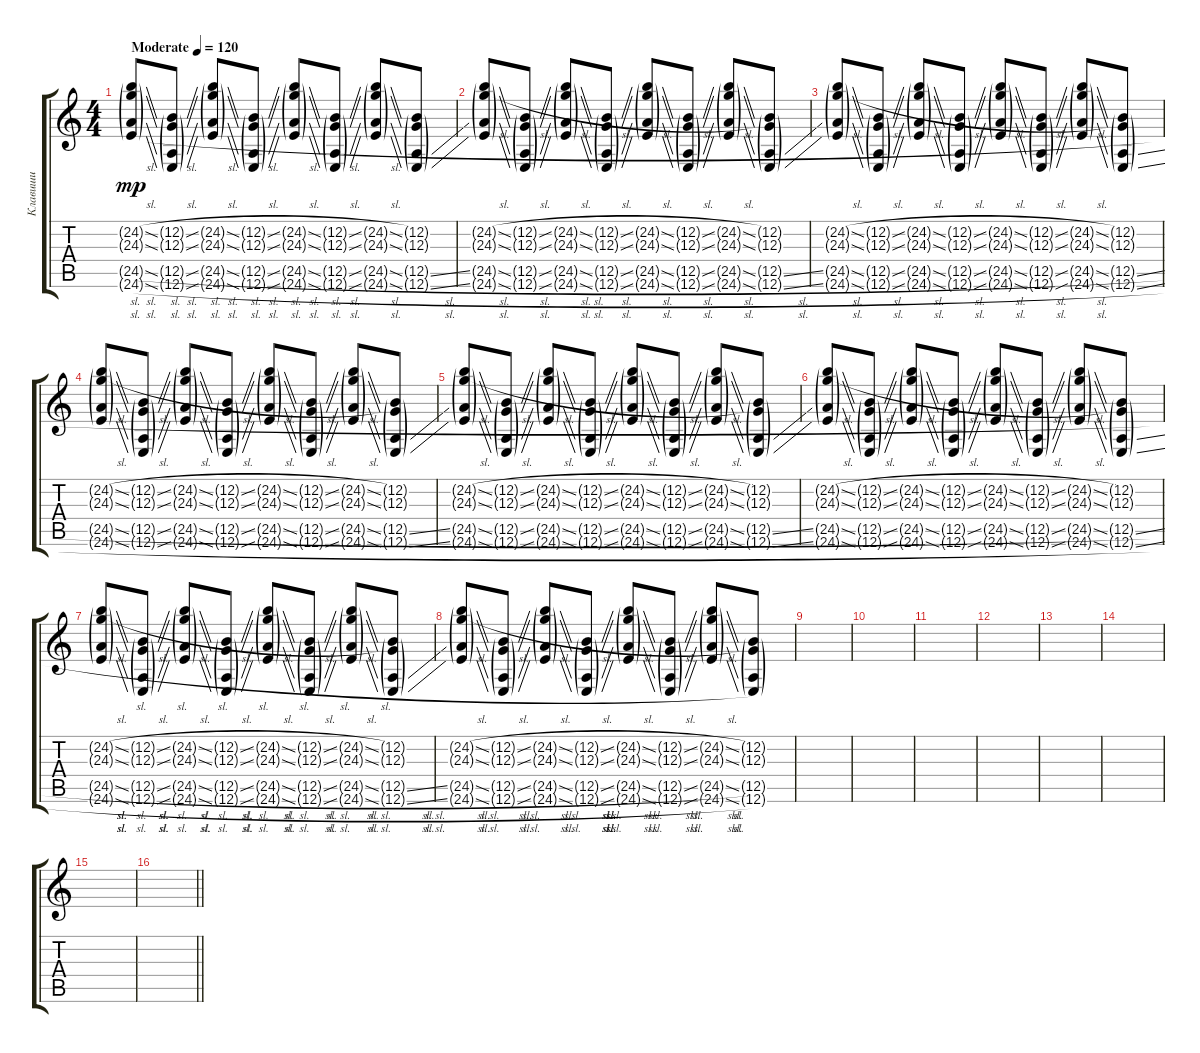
\track ("Клавиши" "Клавиши") {instrument lead6voice}
\staff {score tabs}
\tuning (E4 B3 G3 D3 A2 E2) {hide}
\ts (4 4)
\tempo (120 "Moderate")
\clef g2
\ks c
(24.2{sl g} 24.3{sl g} 24.5{sl g} 24.6{sl g}).8{dy mp instrument lead6voice} (12.2{sl g} 12.3{sl g} 12.5{sl g} 12.6{sl g}).8 (24.2{sl g} 24.3{sl g} 24.5{sl g} 24.6{sl g}).8 (12.2{sl g} 12.3{sl g} 12.5{sl g} 12.6{sl g}).8 (24.2{sl g} 24.3{sl g} 24.5{sl g} 24.6{sl g}).8 (12.2{sl g} 12.3{sl g} 12.5{sl g} 12.6{sl g}).8 (24.2{sl g} 24.3{sl g} 24.5{sl g} 24.6{sl g}).8 (12.2{g} 12.3{g} 12.5{sl g} 12.6{sl g}).8 |
(24.2{sl g} 24.3{sl g} 24.5{sl g} 24.6{sl g}).8 (12.2{sl g} 12.3{sl g} 12.5{sl g} 12.6{sl g}).8 (24.2{sl g} 24.3{sl g} 24.5{sl g} 24.6{sl g}).8 (12.2{sl g} 12.3{sl g} 12.5{sl g} 12.6{sl g}).8 (24.2{sl g} 24.3{sl g} 24.5{sl g} 24.6{sl g}).8 (12.2{sl g} 12.3{sl g} 12.5{sl g} 12.6{sl g}).8 (24.2{sl g} 24.3{sl g} 24.5{sl g} 24.6{sl g}).8 (12.2{g} 12.3{g} 12.5{sl g} 12.6{sl g}).8 |
(24.2{sl g} 24.3{sl g} 24.5{sl g} 24.6{sl g}).8 (12.2{sl g} 12.3{sl g} 12.5{sl g} 12.6{sl g}).8 (24.2{sl g} 24.3{sl g} 24.5{sl g} 24.6{sl g}).8 (12.2{sl g} 12.3{sl g} 12.5{sl g} 12.6{sl g}).8 (24.2{sl g} 24.3{sl g} 24.5{sl g} 24.6{sl g}).8 (12.2{sl g} 12.3{sl g} 12.5{sl g} 12.6{sl g}).8 (24.2{sl g} 24.3{sl g} 24.5{sl g} 24.6{sl g}).8 (12.2{g} 12.3{g} 12.5{sl g} 12.6{sl g}).8 |
(24.2{sl g} 24.3{sl g} 24.5{sl g} 24.6{sl g}).8 (12.2{sl g} 12.3{sl g} 12.5{sl g} 12.6{sl g}).8 (24.2{sl g} 24.3{sl g} 24.5{sl g} 24.6{sl g}).8 (12.2{sl g} 12.3{sl g} 12.5{sl g} 12.6{sl g}).8 (24.2{sl g} 24.3{sl g} 24.5{sl g} 24.6{sl g}).8 (12.2{sl g} 12.3{sl g} 12.5{sl g} 12.6{sl g}).8 (24.2{sl g} 24.3{sl g} 24.5{sl g} 24.6{sl g}).8 (12.2{g} 12.3{g} 12.5{sl g} 12.6{sl g}).8 |
(24.2{sl g} 24.3{sl g} 24.5{sl g} 24.6{sl g}).8 (12.2{sl g} 12.3{sl g} 12.5{sl g} 12.6{sl g}).8 (24.2{sl g} 24.3{sl g} 24.5{sl g} 24.6{sl g}).8 (12.2{sl g} 12.3{sl g} 12.5{sl g} 12.6{sl g}).8 (24.2{sl g} 24.3{sl g} 24.5{sl g} 24.6{sl g}).8 (12.2{sl g} 12.3{sl g} 12.5{sl g} 12.6{sl g}).8 (24.2{sl g} 24.3{sl g} 24.5{sl g} 24.6{sl g}).8 (12.2{g} 12.3{g} 12.5{sl g} 12.6{sl g}).8 |
(24.2{sl g} 24.3{sl g} 24.5{sl g} 24.6{sl g}).8 (12.2{sl g} 12.3{sl g} 12.5{sl g} 12.6{sl g}).8 (24.2{sl g} 24.3{sl g} 24.5{sl g} 24.6{sl g}).8 (12.2{sl g} 12.3{sl g} 12.5{sl g} 12.6{sl g}).8 (24.2{sl g} 24.3{sl g} 24.5{sl g} 24.6{sl g}).8 (12.2{sl g} 12.3{sl g} 12.5{sl g} 12.6{sl g}).8 (24.2{sl g} 24.3{sl g} 24.5{sl g} 24.6{sl g}).8 (12.2{g} 12.3{g} 12.5{sl g} 12.6{sl g}).8 |
(24.2{sl g} 24.3{sl g} 24.5{sl g} 24.6{sl g}).8 (12.2{sl g} 12.3{sl g} 12.5{sl g} 12.6{sl g}).8 (24.2{sl g} 24.3{sl g} 24.5{sl g} 24.6{sl g}).8 (12.2{sl g} 12.3{sl g} 12.5{sl g} 12.6{sl g}).8 (24.2{sl g} 24.3{sl g} 24.5{sl g} 24.6{sl g}).8 (12.2{sl g} 12.3{sl g} 12.5{sl g} 12.6{sl g}).8 (24.2{sl g} 24.3{sl g} 24.5{sl g} 24.6{sl g}).8 (12.2{g} 12.3{g} 12.5{sl g} 12.6{sl g}).8 |
(24.2{sl g} 24.3{sl g} 24.5{sl g} 24.6{sl g}).8 (12.2{sl g} 12.3{sl g} 12.5{sl g} 12.6{sl g}).8 (24.2{sl g} 24.3{sl g} 24.5{sl g} 24.6{sl g}).8 (12.2{sl g} 12.3{sl g} 12.5{sl g} 12.6{sl g}).8 (24.2{sl g} 24.3{sl g} 24.5{sl g} 24.6{sl g}).8 (12.2{sl g} 12.3{sl g} 12.5{sl g} 12.6{sl g}).8 (24.2{sl g} 24.3{sl g} 24.5{sl g} 24.6{sl g}).8 (12.2{g} 12.3{g} 12.5{g} 12.6{g}).8 |
|
|
|
|
|
|
|
\barLineRight lightlight
